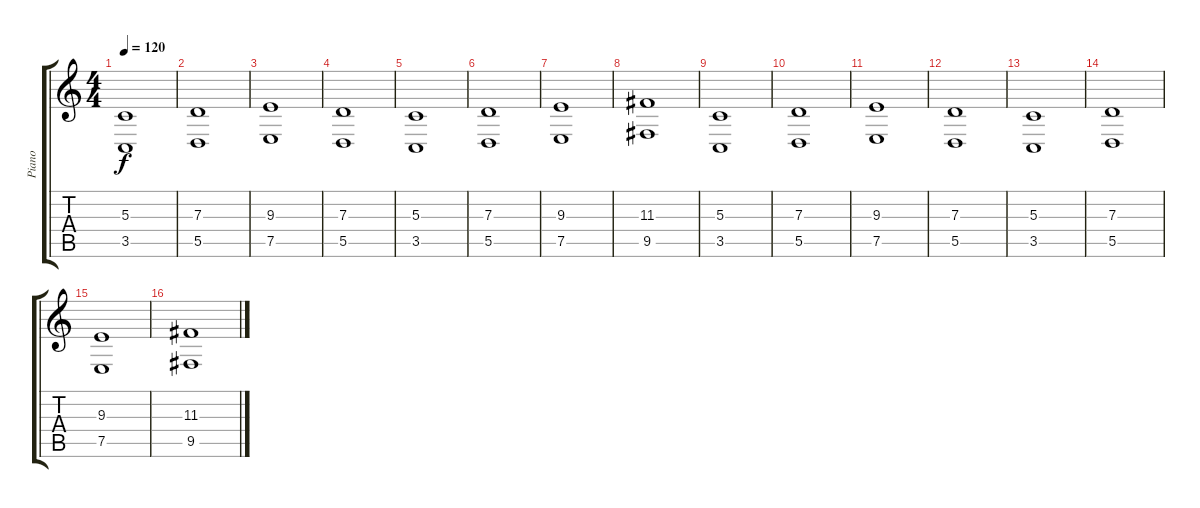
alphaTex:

\track ("Piano" "Piano") {instrument acousticgrandpiano}
\staff {score tabs}
\tuning (E4 B3 G3 D3 A2 E2) {hide}
\ts (4 4)
\tempo 120
\clef g2
\ks c
(5.3 3.5).1{dy f} |
(7.3 5.5).1 |
(9.3 7.5).1 |
(7.3 5.5).1 |
(5.3 3.5).1 |
(7.3 5.5).1 |
(9.3 7.5).1 |
(11.3 9.5).1 |
(5.3 3.5).1 |
(7.3 5.5).1 |
(9.3 7.5).1 |
(7.3 5.5).1 |
(5.3 3.5).1 |
(7.3 5.5).1 |
(9.3 7.5).1 |
(11.3 9.5).1
